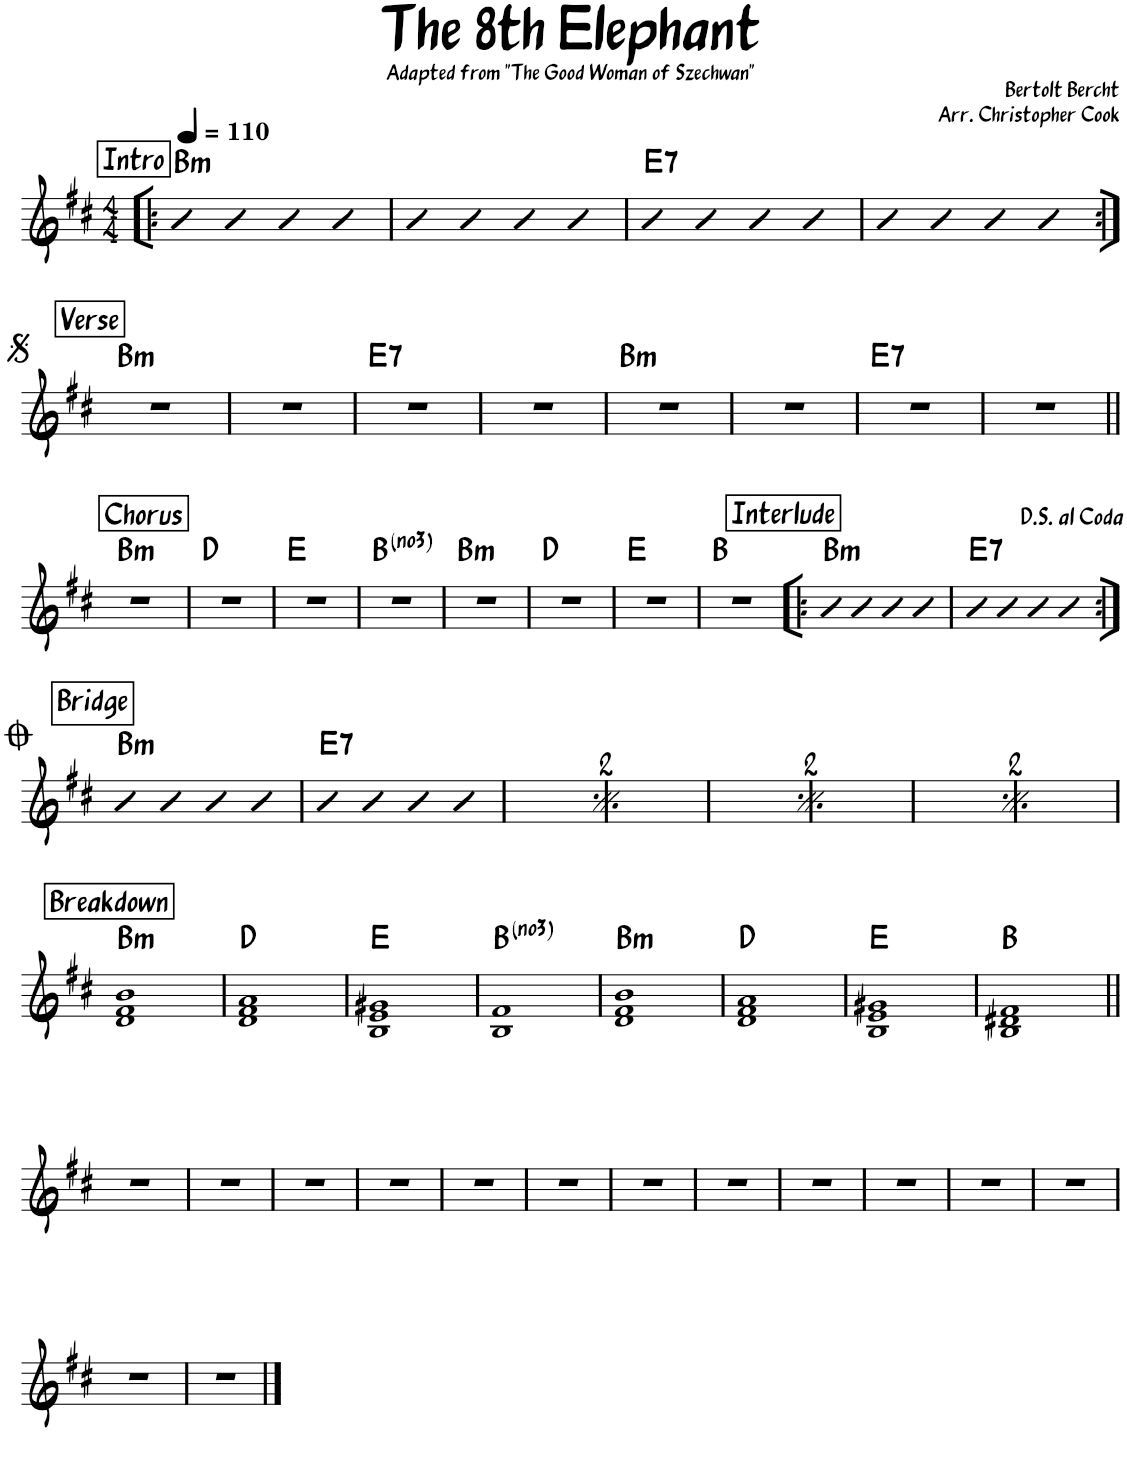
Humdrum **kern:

**kern	**harte
*part1	*part1
*staff1	*
*I"Piano	*
*I'Pno.	*
*clefG2	*
*k[f#c#]	*
*M4/4	*
*MM110	*
!!LO:REH:place=s1:a:B:rj:fs=14:t=Intro
=1!|:	=1!|:
!	!LO:H:kt=m
4b	B:min
4b	.
4b	.
4b	.
=2	=2
4b	.
4b	.
4b	.
4b	.
=3	=3
!	!LO:H:kt=7
4b	E:7
4b	.
4b	.
4b	.
=4	=4
4b	.
4b	.
4b	.
4b	.
!!LO:LB:g=z
!!LO:REH:place=s1:a:B:rj:fs=14:t=Verse
=5:|!	=5:|!
!	!LO:H:kt=m
1r	B:min
=6	=6
1r	.
=7	=7
!	!LO:H:kt=7
1r	E:7
=8	=8
1r	.
=9	=9
!	!LO:H:kt=m
1r	B:min
=10	=10
1r	.
=11	=11
!	!LO:H:kt=7
1r	E:7
=12	=12
1r	.
!!LO:LB:g=z
!!LO:REH:place=s1:a:B:rj:fs=14:t=Chorus
=13||	=13||
!	!LO:H:kt=m
1r	B:min
=14	=14
1r	D:maj
=15	=15
1r	E:maj
=16	=16
1r	B:maj(*3)
=17	=17
!	!LO:H:kt=m
1r	B:min
=18	=18
1r	D:maj
=19	=19
1r	E:maj
=20	=20
1r	B:maj
!!LO:REH:place=s1:a:B:rj:fs=14:t=Interlude
=21!|:	=21!|:
!	!LO:H:kt=m
4b	B:min
4b	.
4b	.
4b	.
=22	=22
!	!LO:H:kt=7
4b	E:7
4b	.
4b	.
4b	.
!!LO:LB:g=z
!!LO:REH:place=s1:a:B:rj:fs=14:t=Bridge
=23:|!	=23:|!
!	!LO:H:kt=m
4b	B:min
4b	.
4b	.
4b	.
=24	=24
!	!LO:H:kt=7
4b	E:7
4b	.
4b	.
4b	.
!!LO:REH:place=s1:a:B:rj:fs=14:t=Bridge
=25	=25
!	!LO:H:kt=m
4b	B:min
4b	.
4b	.
4b	.
=26	=26
!	!LO:H:kt=7
4b	E:7
4b	.
4b	.
4b	.
!!LO:REH:place=s1:a:B:rj:fs=14:t=Bridge
=27	=27
!	!LO:H:kt=m
4b	B:min
4b	.
4b	.
4b	.
=28	=28
!	!LO:H:kt=7
4b	E:7
4b	.
4b	.
4b	.
!!LO:REH:place=s1:a:B:rj:fs=14:t=Bridge
=29	=29
!	!LO:H:kt=m
4b	B:min
4b	.
4b	.
4b	.
=30	=30
!	!LO:H:kt=7
4b	E:7
4b	.
4b	.
4b	.
!!LO:LB:g=z
!!LO:REH:place=s1:a:B:rj:fs=14:t=Breakdown
=31	=31
!	!LO:H:kt=m
1d 1f# 1b	B:min
=32	=32
1d 1f# 1a	D:maj
=33	=33
1B 1e 1g#X	E:maj
=34	=34
1B 1f#	B:maj(*3)
=35	=35
!	!LO:H:kt=m
1d 1f# 1b	B:min
=36	=36
1d 1f# 1a	D:maj
=37	=37
1B 1e 1g#X	E:maj
=38	=38
1B 1d#X 1f#	B:maj
!!LO:LB:g=z
=39||	=39||
1r	.
=40	=40
1r	.
=41	=41
1r	.
=42	=42
1r	.
=43	=43
1r	.
=44	=44
1r	.
=45	=45
1r	.
=46	=46
1r	.
=47	=47
1r	.
=48	=48
1r	.
=49	=49
1r	.
=50	=50
1r	.
!!LO:LB:g=z
=51	=51
1r	.
=52	=52
1r	.
==	==
*-	*-
